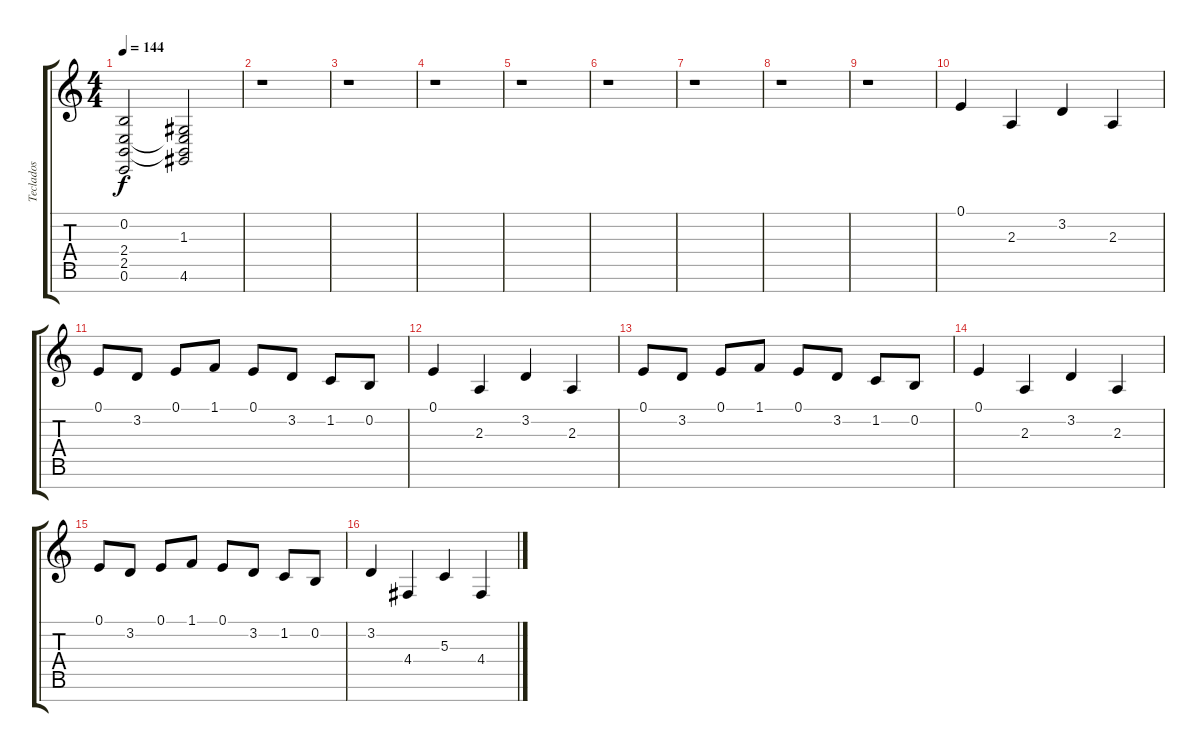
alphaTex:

\track ("Teclados" "Teclados") {instrument stringensemble1}
\staff {score tabs}
\tuning (E4 B3 G3 D3 A2 E2 B1) {hide}
\ts (4 4)
\tempo 144
\clef g2
\ks c
(0.2 2.4 2.5 0.6).2{dy f} (1.3 2.4{t} 2.5{t} 4.6).2 |
r.1 |
r.1 |
r.1 |
r.1 |
r.1 |
r.1 |
r.1 |
r.1 |
0.1.4{volume 13 instrument stringensemble1} 2.3.4 3.2.4 2.3.4 |
0.1.8 3.2.8 0.1.8 1.1.8 0.1.8 3.2.8 1.2.8 0.2.8 |
0.1.4{volume 13 instrument stringensemble1} 2.3.4 3.2.4 2.3.4 |
0.1.8 3.2.8 0.1.8 1.1.8 0.1.8 3.2.8 1.2.8 0.2.8 |
0.1.4{volume 13 instrument stringensemble1} 2.3.4 3.2.4 2.3.4 |
0.1.8 3.2.8 0.1.8 1.1.8 0.1.8 3.2.8 1.2.8 0.2.8 |
3.2.4{volume 13} 4.4.4 5.3.4 4.4.4
